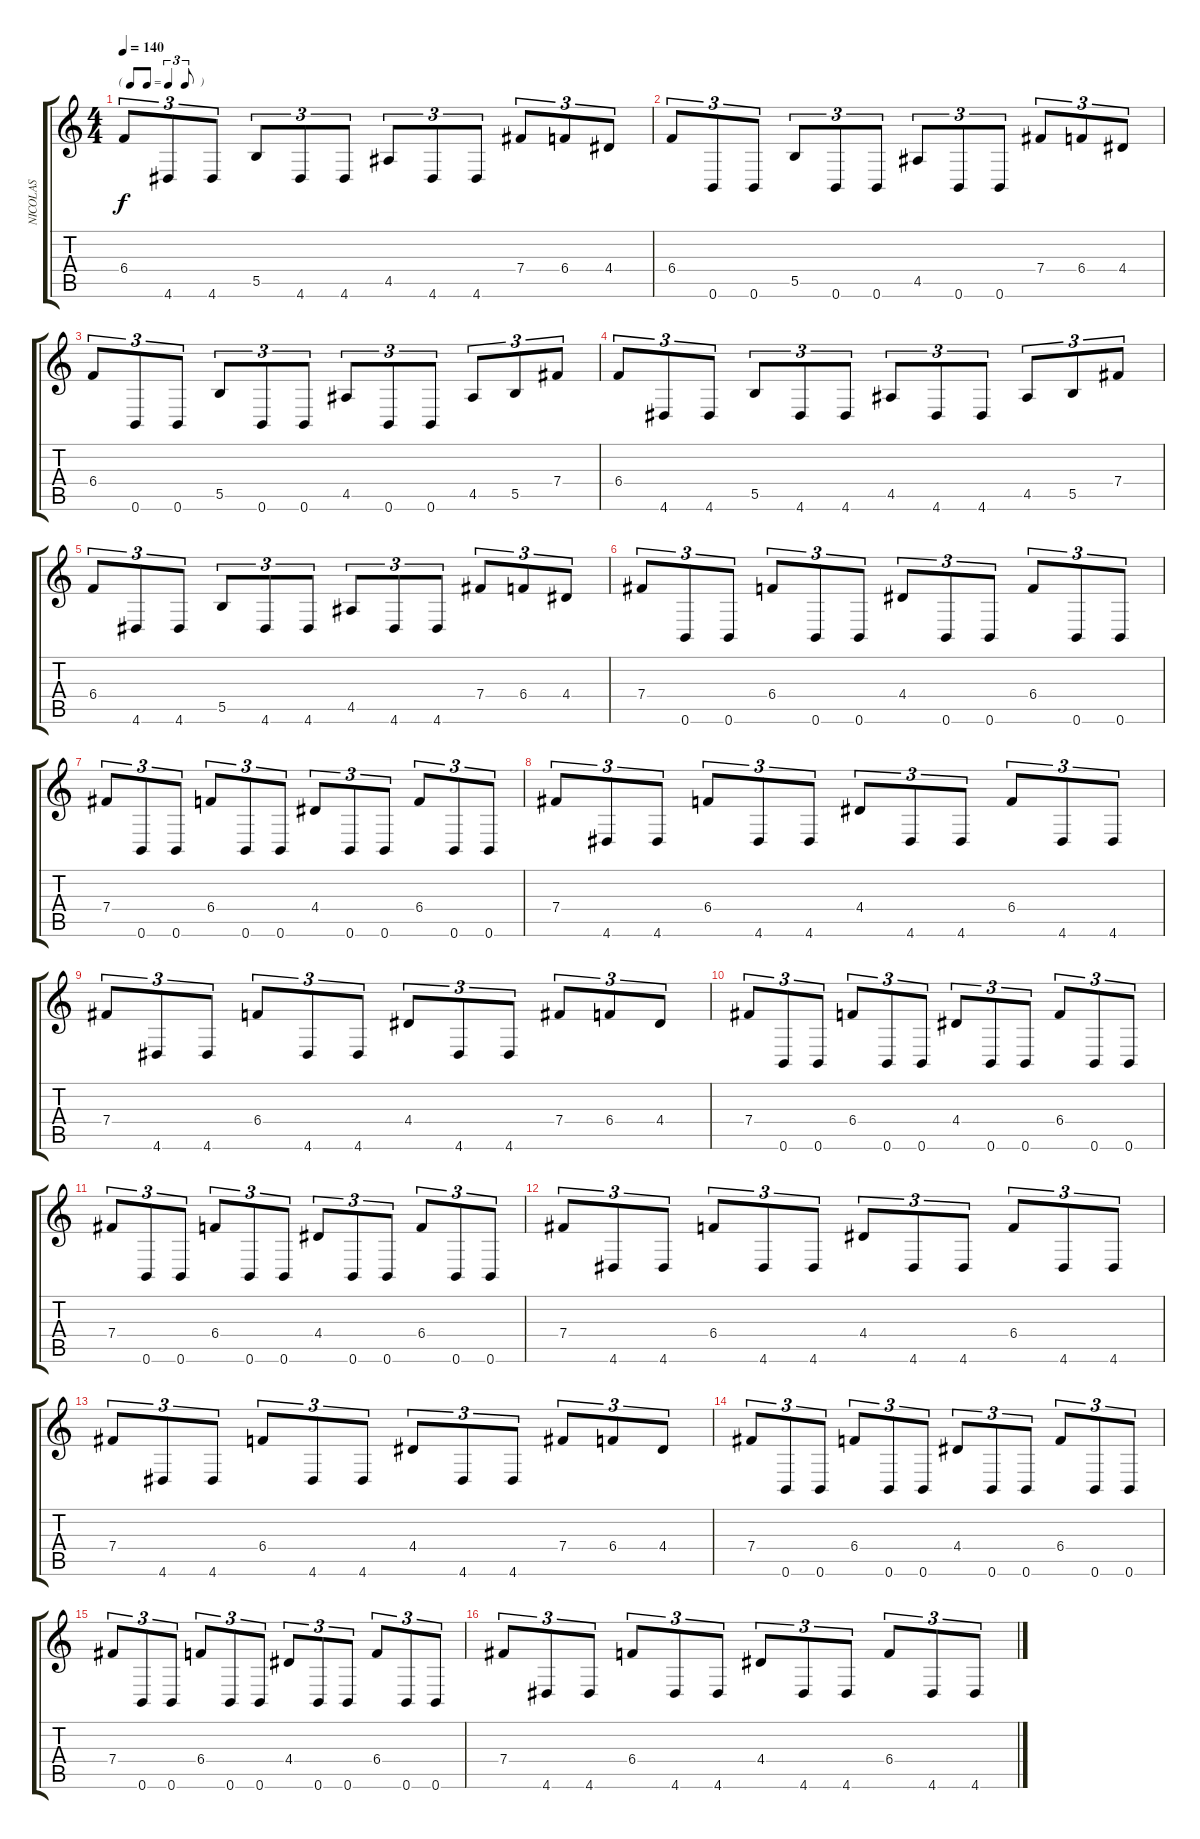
\track ("NICOLAS" "NICOLAS") {instrument overdrivenguitar}
\staff {score tabs}
\tuning (Db4 Ab3 E3 B2 Gb2 B1) {hide}
\ts (4 4)
\tf triplet8th
\tempo 140
\clef g2
\ks c
6.4.8{tu (3 2) dy f} 4.6.8{tu (3 2)} 4.6.8{tu (3 2)} 5.5.8{tu (3 2)} 4.6.8{tu (3 2)} 4.6.8{tu (3 2)} 4.5.8{tu (3 2)} 4.6.8{tu (3 2)} 4.6.8{tu (3 2)} 7.4.8{tu (3 2)} 6.4.8{tu (3 2)} 4.4.8{tu (3 2)} |
6.4.8{tu (3 2)} 0.6.8{tu (3 2)} 0.6.8{tu (3 2)} 5.5.8{tu (3 2)} 0.6.8{tu (3 2)} 0.6.8{tu (3 2)} 4.5.8{tu (3 2)} 0.6.8{tu (3 2)} 0.6.8{tu (3 2)} 7.4.8{tu (3 2)} 6.4.8{tu (3 2)} 4.4.8{tu (3 2)} |
6.4.8{tu (3 2)} 0.6.8{tu (3 2)} 0.6.8{tu (3 2)} 5.5.8{tu (3 2)} 0.6.8{tu (3 2)} 0.6.8{tu (3 2)} 4.5.8{tu (3 2)} 0.6.8{tu (3 2)} 0.6.8{tu (3 2)} 4.5.8{tu (3 2)} 5.5.8{tu (3 2)} 7.4.8{tu (3 2)} |
6.4.8{tu (3 2)} 4.6.8{tu (3 2)} 4.6.8{tu (3 2)} 5.5.8{tu (3 2)} 4.6.8{tu (3 2)} 4.6.8{tu (3 2)} 4.5.8{tu (3 2)} 4.6.8{tu (3 2)} 4.6.8{tu (3 2)} 4.5.8{tu (3 2)} 5.5.8{tu (3 2)} 7.4.8{tu (3 2)} |
6.4.8{tu (3 2)} 4.6.8{tu (3 2)} 4.6.8{tu (3 2)} 5.5.8{tu (3 2)} 4.6.8{tu (3 2)} 4.6.8{tu (3 2)} 4.5.8{tu (3 2)} 4.6.8{tu (3 2)} 4.6.8{tu (3 2)} 7.4.8{tu (3 2)} 6.4.8{tu (3 2)} 4.4.8{tu (3 2)} |
7.4.8{tu (3 2)} 0.6.8{tu (3 2)} 0.6.8{tu (3 2)} 6.4.8{tu (3 2)} 0.6.8{tu (3 2)} 0.6.8{tu (3 2)} 4.4.8{tu (3 2)} 0.6.8{tu (3 2)} 0.6.8{tu (3 2)} 6.4.8{tu (3 2)} 0.6.8{tu (3 2)} 0.6.8{tu (3 2)} |
7.4.8{tu (3 2)} 0.6.8{tu (3 2)} 0.6.8{tu (3 2)} 6.4.8{tu (3 2)} 0.6.8{tu (3 2)} 0.6.8{tu (3 2)} 4.4.8{tu (3 2)} 0.6.8{tu (3 2)} 0.6.8{tu (3 2)} 6.4.8{tu (3 2)} 0.6.8{tu (3 2)} 0.6.8{tu (3 2)} |
7.4.8{tu (3 2)} 4.6.8{tu (3 2)} 4.6.8{tu (3 2)} 6.4.8{tu (3 2)} 4.6.8{tu (3 2)} 4.6.8{tu (3 2)} 4.4.8{tu (3 2)} 4.6.8{tu (3 2)} 4.6.8{tu (3 2)} 6.4.8{tu (3 2)} 4.6.8{tu (3 2)} 4.6.8{tu (3 2)} |
7.4.8{tu (3 2)} 4.6.8{tu (3 2)} 4.6.8{tu (3 2)} 6.4.8{tu (3 2)} 4.6.8{tu (3 2)} 4.6.8{tu (3 2)} 4.4.8{tu (3 2)} 4.6.8{tu (3 2)} 4.6.8{tu (3 2)} 7.4.8{tu (3 2)} 6.4.8{tu (3 2)} 4.4.8{tu (3 2)} |
7.4.8{tu (3 2)} 0.6.8{tu (3 2)} 0.6.8{tu (3 2)} 6.4.8{tu (3 2)} 0.6.8{tu (3 2)} 0.6.8{tu (3 2)} 4.4.8{tu (3 2)} 0.6.8{tu (3 2)} 0.6.8{tu (3 2)} 6.4.8{tu (3 2)} 0.6.8{tu (3 2)} 0.6.8{tu (3 2)} |
7.4.8{tu (3 2)} 0.6.8{tu (3 2)} 0.6.8{tu (3 2)} 6.4.8{tu (3 2)} 0.6.8{tu (3 2)} 0.6.8{tu (3 2)} 4.4.8{tu (3 2)} 0.6.8{tu (3 2)} 0.6.8{tu (3 2)} 6.4.8{tu (3 2)} 0.6.8{tu (3 2)} 0.6.8{tu (3 2)} |
7.4.8{tu (3 2)} 4.6.8{tu (3 2)} 4.6.8{tu (3 2)} 6.4.8{tu (3 2)} 4.6.8{tu (3 2)} 4.6.8{tu (3 2)} 4.4.8{tu (3 2)} 4.6.8{tu (3 2)} 4.6.8{tu (3 2)} 6.4.8{tu (3 2)} 4.6.8{tu (3 2)} 4.6.8{tu (3 2)} |
7.4.8{tu (3 2)} 4.6.8{tu (3 2)} 4.6.8{tu (3 2)} 6.4.8{tu (3 2)} 4.6.8{tu (3 2)} 4.6.8{tu (3 2)} 4.4.8{tu (3 2)} 4.6.8{tu (3 2)} 4.6.8{tu (3 2)} 7.4.8{tu (3 2)} 6.4.8{tu (3 2)} 4.4.8{tu (3 2)} |
7.4.8{tu (3 2)} 0.6.8{tu (3 2)} 0.6.8{tu (3 2)} 6.4.8{tu (3 2)} 0.6.8{tu (3 2)} 0.6.8{tu (3 2)} 4.4.8{tu (3 2)} 0.6.8{tu (3 2)} 0.6.8{tu (3 2)} 6.4.8{tu (3 2)} 0.6.8{tu (3 2)} 0.6.8{tu (3 2)} |
7.4.8{tu (3 2)} 0.6.8{tu (3 2)} 0.6.8{tu (3 2)} 6.4.8{tu (3 2)} 0.6.8{tu (3 2)} 0.6.8{tu (3 2)} 4.4.8{tu (3 2)} 0.6.8{tu (3 2)} 0.6.8{tu (3 2)} 6.4.8{tu (3 2)} 0.6.8{tu (3 2)} 0.6.8{tu (3 2)} |
7.4.8{tu (3 2)} 4.6.8{tu (3 2)} 4.6.8{tu (3 2)} 6.4.8{tu (3 2)} 4.6.8{tu (3 2)} 4.6.8{tu (3 2)} 4.4.8{tu (3 2)} 4.6.8{tu (3 2)} 4.6.8{tu (3 2)} 6.4.8{tu (3 2)} 4.6.8{tu (3 2)} 4.6.8{tu (3 2)}
